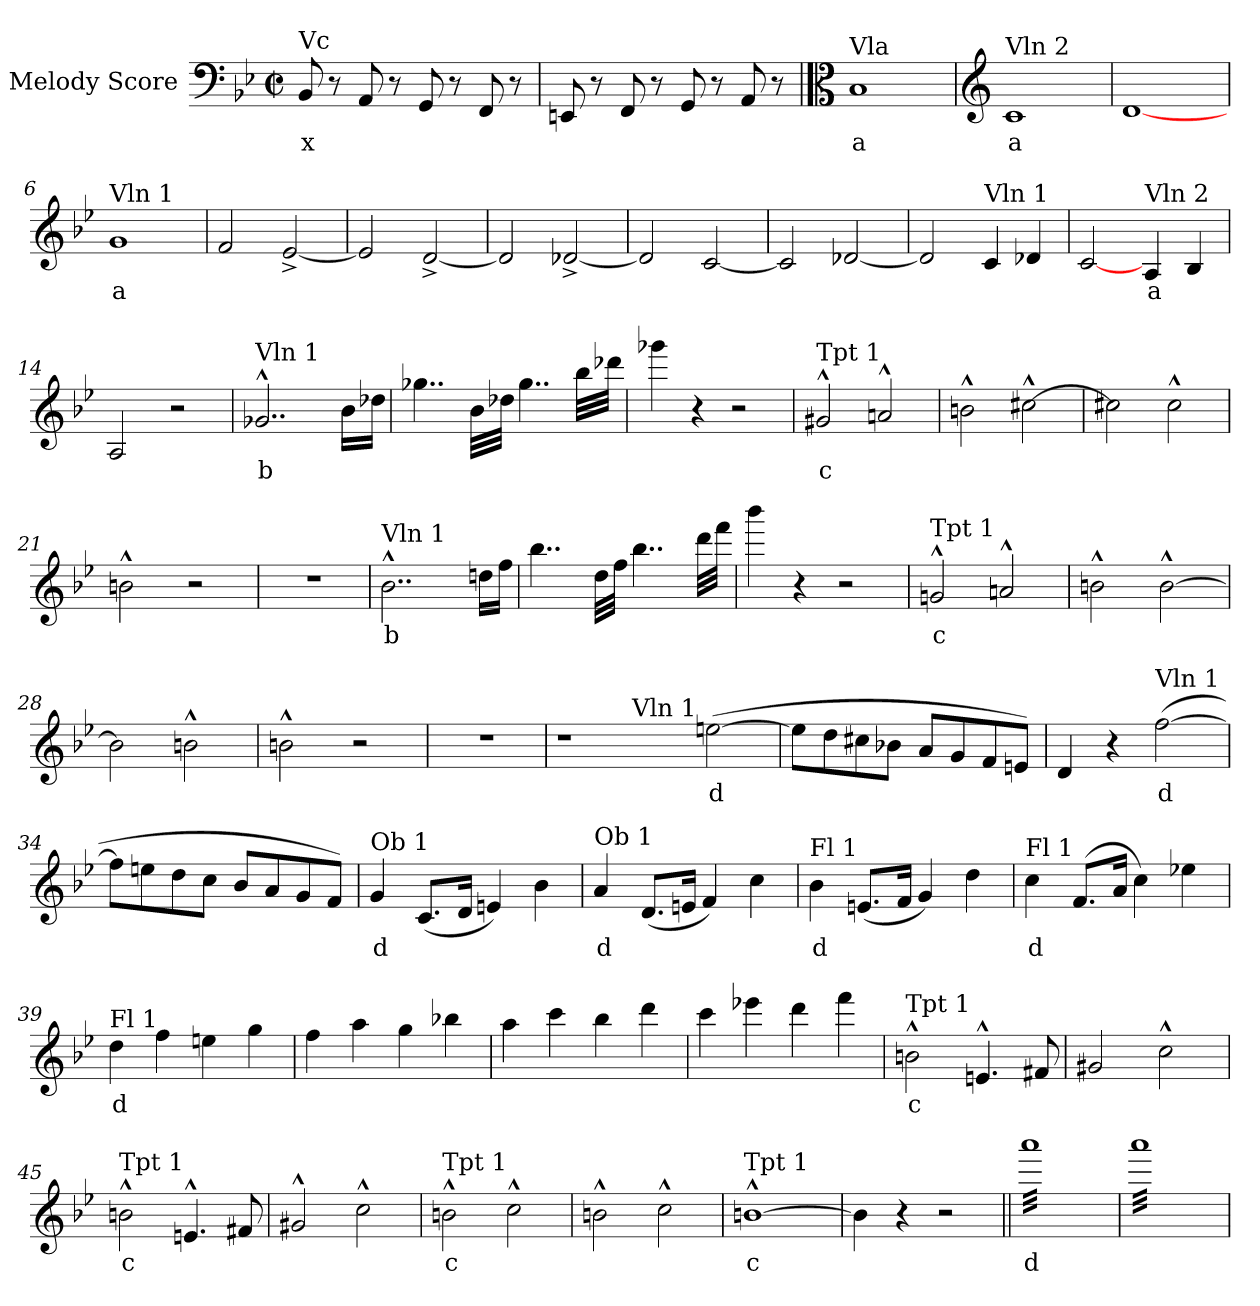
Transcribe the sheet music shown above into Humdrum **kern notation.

**kern	**text
*part1	*part1
*staff1	*staff1
*I"Melody Score	*
*clefF4	*
*k[b-e-]	*
*M2/2	*
*met(c|)	*
=1	=1
!LO:TX:a:t=Vc	!
!	!LO:LY:b:color=#FF0000
8BB-/	x
8r	.
8AA/	.
8r	.
8GG/	.
8r	.
8FF/	.
8r	.
=2	=2
8EEn/	.
8r	.
8FF/	.
8r	.
8GG/	.
8r	.
8AA/	.
8r	.
=3	=3
*clefC3	*
!LO:TX:a:t=Vla	!
!	!LO:LY:b:color=#FF0000
1B-	a
=4	=4
*clefG2	*
!LO:TX:a:t=Vln 2	!
!	!LO:LY:b:color=#FF0000
1c	a
=5	=5
[1d	.
=6	=6
!LO:TX:a:t=Vln 1	!
!	!LO:LY:b:color=#FF0000
1g	a
=7	=7
2f/	.
[2e-^/	.
=8	=8
2e-/]	.
[2d^/	.
=9	=9
2d/]	.
[2d-X^/	.
=10	=10
2d-/]	.
[2c/	.
=11	=11
2c/]	.
[2d-X/	.
=12	=12
2d-/]	.
!LO:TX:a:t=Vln 1	!
4c/	.
4d-/	.
=13	=13
[2c	.
!LO:TX:a:t=Vln 2	!
!	!LO:LY:b:color=#FF0000
4A/	a
4B-/	.
=14	=14
2A/	.
2r	.
=15	=15
!LO:TX:a:t=Vln 1	!
!	!LO:LY:b:color=#FF0000
2..g-X^^/	b
16b-\LL	.
16dd-X\JJ	.
=16	=16
4..gg-X\	.
32b-\LLL	.
32dd-X\JJJ	.
4..gg-\	.
32bb-\LLL	.
32ddd-X\JJJ	.
=17	=17
4ggg-X\	.
4r	.
2r	.
=18	=18
!LO:TX:a:t=Tpt 1	!
!	!LO:LY:b:color=#FF0000
2g#X^^/	c
2an^^/	.
=19	=19
2bn^^\	.
[2cc#X^^\	.
=20	=20
2cc#X\]	.
2cc#^^\	.
=21	=21
2bn^^\	.
2r	.
=22	=22
1r	.
=23	=23
!LO:TX:a:t=Vln 1	!
!	!LO:LY:b:color=#FF0000
2..b-^^\	b
16ddn\LL	.
16ff\JJ	.
=24	=24
4..bb-\	.
32dd\LLL	.
32ff\JJJ	.
4..bb-\	.
32ddd\LLL	.
32fff\JJJ	.
=25	=25
4bbb-\	.
4r	.
2r	.
=26	=26
!LO:TX:a:t=Tpt 1	!
!	!LO:LY:b:color=#FF0000
2gn^^/	c
2an^^/	.
=27	=27
2bn^^\	.
[2b^^\	.
=28	=28
2b\]	.
2bn^^\	.
=29	=29
2bn^^\	.
2r	.
=30	=30
1r	.
=31	=31
*^	*
1r	2ryy	.
!	!LO:TX:a:t=Vln 1	!
.	1ryy	.
!	!	!LO:LY:b:color=#FF0000
([2een\	.	d
*v	*v	*
=32	=32
8ee\L]	.
8dd\	.
8cc#X\	.
8b-X\J	.
8a/L	.
8g/	.
8f/	.
8en/J)	.
=33	=33
4d/	.
4r	.
!LO:TX:a:t=Vln 1	!
!	!LO:LY:b:color=#FF0000
([2ff\	d
=34	=34
8ff\L]	.
8een\	.
8dd\	.
8cc\J	.
8b-/L	.
8a/	.
8g/	.
8f/J)	.
=35	=35
!LO:TX:a:t=Ob 1	!
!	!LO:LY:b:color=#FF0000
4g/	d
(8.c/L	.
16d/Jk	.
4en/)	.
4b-\	.
=36	=36
!LO:TX:a:t=Ob 1	!
!	!LO:LY:b:color=#FF0000
4a/	d
(8.d/L	.
16en/Jk	.
4f/)	.
4cc\	.
=37	=37
!LO:TX:a:t=Fl 1	!
!	!LO:LY:b:color=#FF0000
4b-\	d
(8.en/L	.
16f/Jk	.
4g/)	.
4dd\	.
=38	=38
!LO:TX:a:t=Fl 1	!
!	!LO:LY:b:color=#FF0000
4cc\	d
(8.f/L	.
16a/Jk	.
4cc\)	.
4ee-X\	.
=39	=39
!LO:TX:a:t=Fl 1	!
!	!LO:LY:b:color=#FF0000
4dd\	d
4ff\	.
4een\	.
4gg\	.
=40	=40
4ff\	.
4aa\	.
4gg\	.
4bb-X\	.
=41	=41
4aa\	.
4ccc\	.
4bb-\	.
4ddd\	.
=42	=42
4ccc\	.
4eee-X\	.
4ddd\	.
4fff\	.
=43	=43
!LO:TX:a:t=Tpt 1	!
!	!LO:LY:b:color=#FF0000
2bn^^\	c
4.e^^/	.
8f#X/	.
=44	=44
2g#X/	.
2cc^^\	.
=45	=45
!LO:TX:a:t=Tpt 1	!
!	!LO:LY:b:color=#FF0000
2bn^^\	c
4.e^^/	.
8f#X/	.
=46	=46
2g#X^^/	.
2cc^^\	.
=47	=47
!LO:TX:a:t=Tpt 1	!
!	!LO:LY:b:color=#FF0000
2bn^^\	c
2cc^^\	.
=48	=48
2bn^^\	.
2cc^^\	.
=49	=49
!LO:TX:a:t=Tpt 1	!
!	!LO:LY:b:color=#FF0000
[1bn^^	c
=50	=50
4b\]	.
4r	.
2r	.
=51||	=51||
!LO:TX:a:t=Vln 1	!
!	!LO:LY:b:color=#FF0000
*tremolo	*
32aaaLLL	d
32aaa	.
32aaa	.
32aaa	.
32aaa	.
32aaa	.
32aaa	.
32aaa	.
32aaa	.
32aaa	.
32aaa	.
32aaa	.
32aaa	.
32aaa	.
32aaa	.
32aaa	.
32aaa	.
32aaa	.
32aaa	.
32aaa	.
32aaa	.
32aaa	.
32aaa	.
32aaa	.
32aaa	.
32aaa	.
32aaa	.
32aaa	.
32aaa	.
32aaa	.
32aaa	.
32aaaJJJ	.
=52	=52
32aaaLLL	.
32aaa	.
32aaa	.
32aaa	.
32aaa	.
32aaa	.
32aaa	.
32aaa	.
32aaa	.
32aaa	.
32aaa	.
32aaa	.
32aaa	.
32aaa	.
32aaa	.
32aaa	.
32aaa	.
32aaa	.
32aaa	.
32aaa	.
32aaa	.
32aaa	.
32aaa	.
32aaa	.
32aaa	.
32aaa	.
32aaa	.
32aaa	.
32aaa	.
32aaa	.
32aaa	.
32aaaJJJ	.
*Xtremolo	*
=	=
*-	*-
